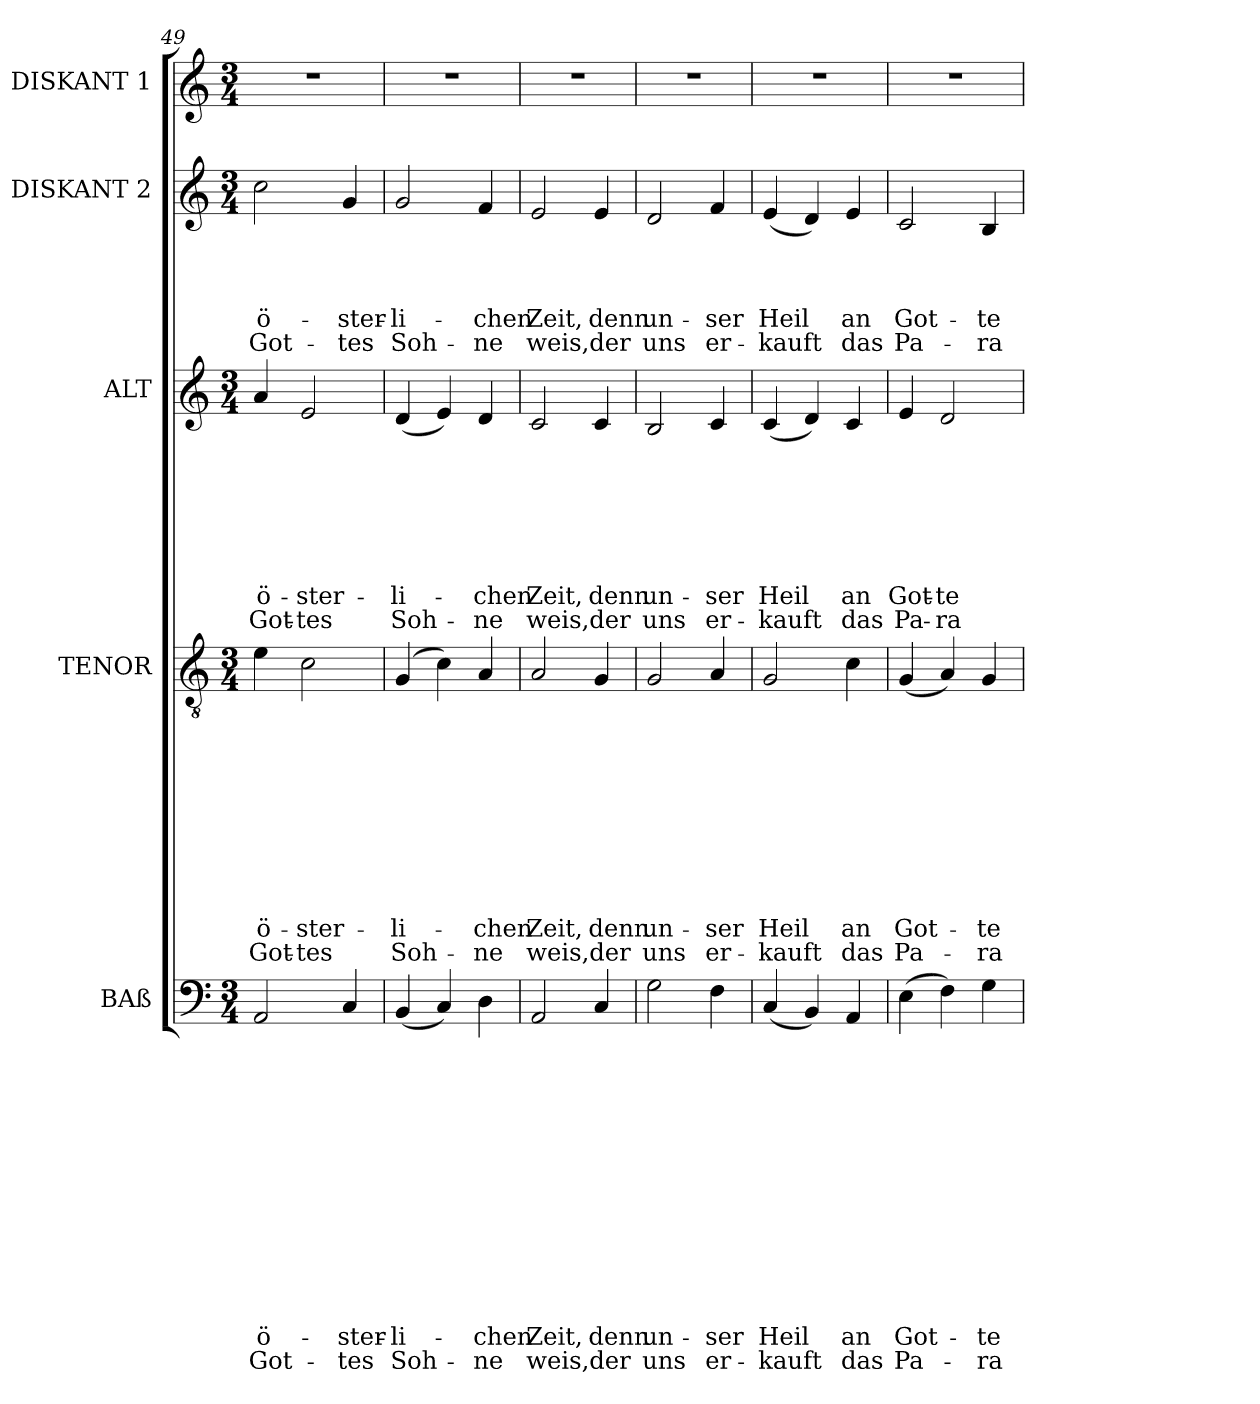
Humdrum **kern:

**kern	**text	**text	**text	**text	**text	**text	**text	**text	**text	**text	**text	**text	**text	**text	**kern	**text	**text	**text	**text	**text	**text	**text	**text	**text	**text	**text	**kern	**text	**text	**text	**text	**text	**text	**text	**text	**kern	**text	**text	**text	**text	**text	**kern
*part5	*part5	*part5	*part5	*part5	*part5	*part5	*part5	*part5	*part5	*part5	*part5	*part5	*part5	*part5	*part4	*part4	*part4	*part4	*part4	*part4	*part4	*part4	*part4	*part4	*part4	*part4	*part3	*part3	*part3	*part3	*part3	*part3	*part3	*part3	*part3	*part2	*part2	*part2	*part2	*part2	*part2	*part1
*staff5	*staff5	*staff5	*staff5	*staff5	*staff5	*staff5	*staff5	*staff5	*staff5	*staff5	*staff5	*staff5	*staff5	*staff5	*staff4	*staff4	*staff4	*staff4	*staff4	*staff4	*staff4	*staff4	*staff4	*staff4	*staff4	*staff4	*staff3	*staff3	*staff3	*staff3	*staff3	*staff3	*staff3	*staff3	*staff3	*staff2	*staff2	*staff2	*staff2	*staff2	*staff2	*staff1
*I"BAß	*	*	*	*	*	*	*	*	*	*	*	*	*	*	*I"TENOR	*	*	*	*	*	*	*	*	*	*	*	*I"ALT	*	*	*	*	*	*	*	*	*I"DISKANT 2	*	*	*	*	*	*I"DISKANT 1
*clefF4	*	*	*	*	*	*	*	*	*	*	*	*	*	*	*clefGv2	*	*	*	*	*	*	*	*	*	*	*	*clefG2	*	*	*	*	*	*	*	*	*clefG2	*	*	*	*	*	*clefG2
*k[]	*	*	*	*	*	*	*	*	*	*	*	*	*	*	*k[]	*	*	*	*	*	*	*	*	*	*	*	*k[]	*	*	*	*	*	*	*	*	*k[]	*	*	*	*	*	*k[]
*C:	*	*	*	*	*	*	*	*	*	*	*	*	*	*	*C:	*	*	*	*	*	*	*	*	*	*	*	*C:	*	*	*	*	*	*	*	*	*C:	*	*	*	*	*	*C:
*M3/4	*	*	*	*	*	*	*	*	*	*	*	*	*	*	*M3/4	*	*	*	*	*	*	*	*	*	*	*	*M3/4	*	*	*	*	*	*	*	*	*M3/4	*	*	*	*	*	*M3/4
=49	=49	=49	=49	=49	=49	=49	=49	=49	=49	=49	=49	=49	=49	=49	=49	=49	=49	=49	=49	=49	=49	=49	=49	=49	=49	=49	=49	=49	=49	=49	=49	=49	=49	=49	=49	=49	=49	=49	=49	=49	=49	=49
!	!	!	!	!	!	!	!	!	!	!	!	!	!LO:LY:b	!LO:LY:b	!	!	!	!	!	!	!	!	!	!	!LO:LY:b	!LO:LY:b	!	!	!	!	!	!	!	!LO:LY:b	!LO:LY:b	!	!	!	!	!LO:LY:b	!LO:LY:b	!
2AA/	.	.	.	.	.	.	.	.	.	.	.	.	ö-	Got-	4e\	.	.	.	.	.	.	.	.	.	ö-	Got-	4a/	.	.	.	.	.	.	ö-	Got-	2cc\	.	.	.	ö-	Got-	2.r
!	!	!	!	!	!	!	!	!	!	!	!	!	!	!	!	!	!	!	!	!	!	!	!	!	!LO:LY:b	!LO:LY:b	!	!	!	!	!	!	!	!LO:LY:b	!LO:LY:b	!	!	!	!	!	!	!
.	.	.	.	.	.	.	.	.	.	.	.	.	.	.	2c\	.	.	.	.	.	.	.	.	.	-ster-	-tes	2e/	.	.	.	.	.	.	-ster-	-tes	.	.	.	.	.	.	.
!	!	!	!	!	!	!	!	!	!	!	!	!	!LO:LY:b	!LO:LY:b	!	!	!	!	!	!	!	!	!	!	!	!	!	!	!	!	!	!	!	!	!	!	!	!	!	!LO:LY:b	!LO:LY:b	!
4C/	.	.	.	.	.	.	.	.	.	.	.	.	-ster-	-tes	.	.	.	.	.	.	.	.	.	.	.	.	.	.	.	.	.	.	.	.	.	4g/	.	.	.	-ster-	-tes	.
=50	=50	=50	=50	=50	=50	=50	=50	=50	=50	=50	=50	=50	=50	=50	=50	=50	=50	=50	=50	=50	=50	=50	=50	=50	=50	=50	=50	=50	=50	=50	=50	=50	=50	=50	=50	=50	=50	=50	=50	=50	=50	=50
!	!	!	!	!	!	!	!	!	!	!	!	!	!LO:LY:b	!LO:LY:b	!	!	!	!	!	!	!	!	!	!	!LO:LY:b	!LO:LY:b	!	!	!	!	!	!	!	!LO:LY:b	!LO:LY:b	!	!	!	!	!LO:LY:b	!LO:LY:b	!
(<4BB/	.	.	.	.	.	.	.	.	.	.	.	.	-li-	Soh-	(4G/	.	.	.	.	.	.	.	.	.	-li-	Soh-	(<4d/	.	.	.	.	.	.	-li-	Soh-	2g/	.	.	.	-li-	Soh-	2.r
4C/)	.	.	.	.	.	.	.	.	.	.	.	.	.	.	4c\)	.	.	.	.	.	.	.	.	.	.	.	4e/)	.	.	.	.	.	.	.	.	.	.	.	.	.	.	.
!	!	!	!	!	!	!	!	!	!	!	!	!	!LO:LY:b	!LO:LY:b	!	!	!	!	!	!	!	!	!	!	!LO:LY:b	!LO:LY:b	!	!	!	!	!	!	!	!LO:LY:b	!LO:LY:b	!	!	!	!	!LO:LY:b	!LO:LY:b	!
4D\	.	.	.	.	.	.	.	.	.	.	.	.	-chen	-ne	4A/	.	.	.	.	.	.	.	.	.	-chen	-ne	4d/	.	.	.	.	.	.	-chen	-ne	4f/	.	.	.	-chen	-ne	.
!!LO:LB:g=z
=51	=51	=51	=51	=51	=51	=51	=51	=51	=51	=51	=51	=51	=51	=51	=51	=51	=51	=51	=51	=51	=51	=51	=51	=51	=51	=51	=51	=51	=51	=51	=51	=51	=51	=51	=51	=51	=51	=51	=51	=51	=51	=51
!	!	!	!	!	!	!	!	!	!	!	!	!	!LO:LY:b	!LO:LY:b	!	!	!	!	!	!	!	!	!	!	!LO:LY:b	!LO:LY:b	!	!	!	!	!	!	!	!LO:LY:b	!LO:LY:b	!	!	!	!	!LO:LY:b	!LO:LY:b	!
2AA/	.	.	.	.	.	.	.	.	.	.	.	.	Zeit,	weis,	2A/	.	.	.	.	.	.	.	.	.	Zeit,	weis,	2c/	.	.	.	.	.	.	Zeit,	weis,	2e/	.	.	.	Zeit,	weis,	2.r
!	!	!	!	!	!	!	!	!	!	!	!	!	!LO:LY:b	!LO:LY:b	!	!	!	!	!	!	!	!	!	!	!LO:LY:b	!LO:LY:b	!	!	!	!	!	!	!	!LO:LY:b	!LO:LY:b	!	!	!	!	!LO:LY:b	!LO:LY:b	!
4C/	.	.	.	.	.	.	.	.	.	.	.	.	denn	der	4G/	.	.	.	.	.	.	.	.	.	denn	der	4c/	.	.	.	.	.	.	denn	der	4e/	.	.	.	denn	der	.
=52	=52	=52	=52	=52	=52	=52	=52	=52	=52	=52	=52	=52	=52	=52	=52	=52	=52	=52	=52	=52	=52	=52	=52	=52	=52	=52	=52	=52	=52	=52	=52	=52	=52	=52	=52	=52	=52	=52	=52	=52	=52	=52
!	!	!	!	!	!	!	!	!	!	!	!	!	!LO:LY:b	!LO:LY:b	!	!	!	!	!	!	!	!	!	!	!LO:LY:b	!LO:LY:b	!	!	!	!	!	!	!	!LO:LY:b	!LO:LY:b	!	!	!	!	!LO:LY:b	!LO:LY:b	!
2G\	.	.	.	.	.	.	.	.	.	.	.	.	un-	uns	2G/	.	.	.	.	.	.	.	.	.	un-	uns	2B/	.	.	.	.	.	.	un-	uns	2d/	.	.	.	un-	uns	2.r
!	!	!	!	!	!	!	!	!	!	!	!	!	!LO:LY:b	!LO:LY:b	!	!	!	!	!	!	!	!	!	!	!LO:LY:b	!LO:LY:b	!	!	!	!	!	!	!	!LO:LY:b	!LO:LY:b	!	!	!	!	!LO:LY:b	!LO:LY:b	!
4F\	.	.	.	.	.	.	.	.	.	.	.	.	-ser	er-	4A/	.	.	.	.	.	.	.	.	.	-ser	er-	4c/	.	.	.	.	.	.	-ser	er-	4f/	.	.	.	-ser	er-	.
=53	=53	=53	=53	=53	=53	=53	=53	=53	=53	=53	=53	=53	=53	=53	=53	=53	=53	=53	=53	=53	=53	=53	=53	=53	=53	=53	=53	=53	=53	=53	=53	=53	=53	=53	=53	=53	=53	=53	=53	=53	=53	=53
!	!	!	!	!	!	!	!	!	!	!	!	!	!LO:LY:b	!LO:LY:b	!	!	!	!	!	!	!	!	!	!	!LO:LY:b	!LO:LY:b	!	!	!	!	!	!	!	!LO:LY:b	!LO:LY:b	!	!	!	!	!LO:LY:b	!LO:LY:b	!
(<4C/	.	.	.	.	.	.	.	.	.	.	.	.	Heil	-kauft	2G/	.	.	.	.	.	.	.	.	.	Heil	-kauft	(<4c/	.	.	.	.	.	.	Heil	-kauft	(<4e/	.	.	.	Heil	-kauft	2.r
4BB/)	.	.	.	.	.	.	.	.	.	.	.	.	.	.	.	.	.	.	.	.	.	.	.	.	.	.	4d/)	.	.	.	.	.	.	.	.	4d/)	.	.	.	.	.	.
!	!	!	!	!	!	!	!	!	!	!	!	!	!LO:LY:b	!LO:LY:b	!	!	!	!	!	!	!	!	!	!	!LO:LY:b	!LO:LY:b	!	!	!	!	!	!	!	!LO:LY:b	!LO:LY:b	!	!	!	!	!LO:LY:b	!LO:LY:b	!
4AA/	.	.	.	.	.	.	.	.	.	.	.	.	an	das	4c\	.	.	.	.	.	.	.	.	.	an	das	4c/	.	.	.	.	.	.	an	das	4e/	.	.	.	an	das	.
=54	=54	=54	=54	=54	=54	=54	=54	=54	=54	=54	=54	=54	=54	=54	=54	=54	=54	=54	=54	=54	=54	=54	=54	=54	=54	=54	=54	=54	=54	=54	=54	=54	=54	=54	=54	=54	=54	=54	=54	=54	=54	=54
!	!	!	!	!	!	!	!	!	!	!	!	!	!LO:LY:b	!LO:LY:b	!	!	!	!	!	!	!	!	!	!	!LO:LY:b	!LO:LY:b	!	!	!	!	!	!	!	!LO:LY:b	!LO:LY:b	!	!	!	!	!LO:LY:b	!LO:LY:b	!
(>4E\	.	.	.	.	.	.	.	.	.	.	.	.	Got-	Pa-	(<4G/	.	.	.	.	.	.	.	.	.	Got-	Pa-	4e/	.	.	.	.	.	.	Got-	Pa-	2c/	.	.	.	Got-	Pa-	2.r
!	!	!	!	!	!	!	!	!	!	!	!	!	!	!	!	!	!	!	!	!	!	!	!	!	!	!	!	!	!	!	!	!	!	!LO:LY:b	!LO:LY:b	!	!	!	!	!	!	!
4F\)	.	.	.	.	.	.	.	.	.	.	.	.	.	.	4A/)	.	.	.	.	.	.	.	.	.	.	.	2d/	.	.	.	.	.	.	-te	-ra-	.	.	.	.	.	.	.
!	!	!	!	!	!	!	!	!	!	!	!	!	!LO:LY:b	!LO:LY:b	!	!	!	!	!	!	!	!	!	!	!LO:LY:b	!LO:LY:b	!	!	!	!	!	!	!	!	!	!	!	!	!	!LO:LY:b	!LO:LY:b	!
4G\	.	.	.	.	.	.	.	.	.	.	.	.	-te	-ra-	4G/	.	.	.	.	.	.	.	.	.	-te	-ra-	.	.	.	.	.	.	.	.	.	4B/	.	.	.	-te	-ra-	.
=	=	=	=	=	=	=	=	=	=	=	=	=	=	=	=	=	=	=	=	=	=	=	=	=	=	=	=	=	=	=	=	=	=	=	=	=	=	=	=	=	=	=
*-	*-	*-	*-	*-	*-	*-	*-	*-	*-	*-	*-	*-	*-	*-	*-	*-	*-	*-	*-	*-	*-	*-	*-	*-	*-	*-	*-	*-	*-	*-	*-	*-	*-	*-	*-	*-	*-	*-	*-	*-	*-	*-
